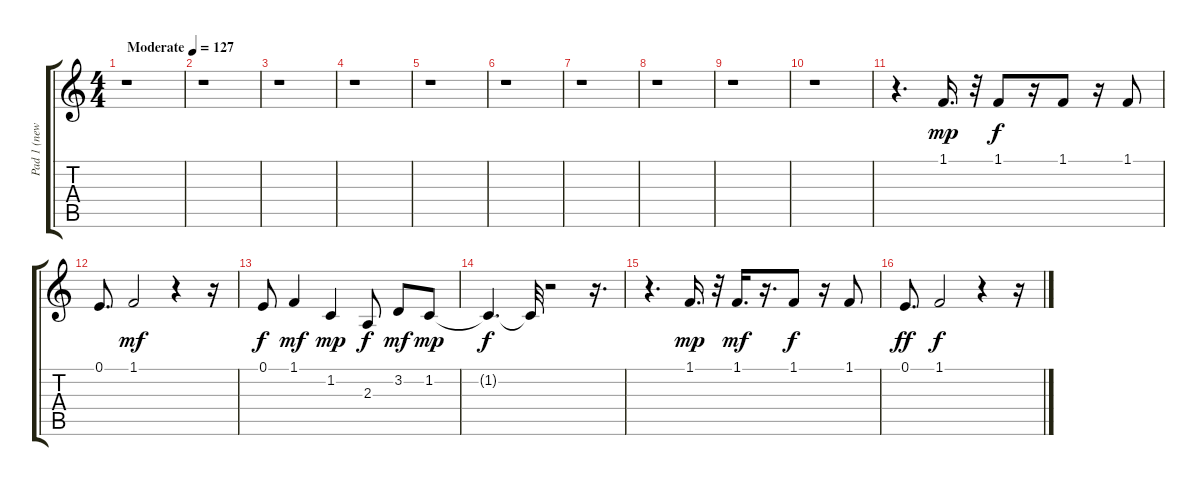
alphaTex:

\track ("Pad 1 (new age)" "Pad 1 (new") {instrument pad1newage}
\staff {score tabs}
\tuning (E4 B3 G3 D3 A2 E2) {hide}
\ts (4 4)
\tempo (127 "Moderate")
\clef g2
\ks c
r.1{dy mp instrument pad1newage} |
r.1 |
r.1 |
r.1 |
r.1 |
r.1 |
r.1 |
r.1 |
r.1 |
r.1 |
r.4{d} 1.1.16{d} r.32 1.1.8{dy f} r.16 1.1.8 r.16 1.1.8 |
0.1.8{d} 1.1.2{dy mf} r.4 r.16 |
0.1.8{dy f} 1.1.4{dy mf} 1.2.4{dy mp} 2.3.8{dy f} 3.2.8{dy mf} 1.2.8{dy mp} |
1.2{t}.4{d dy f} 1.2{t}.32 r.2 r.16{d} |
r.4{d} 1.1.16{d dy mp} r.32 1.1.16{d dy mf} r.16{d} 1.1.8{dy f} r.16 1.1.8 |
0.1.8{d dy ff} 1.1.2{dy f} r.4 r.16
